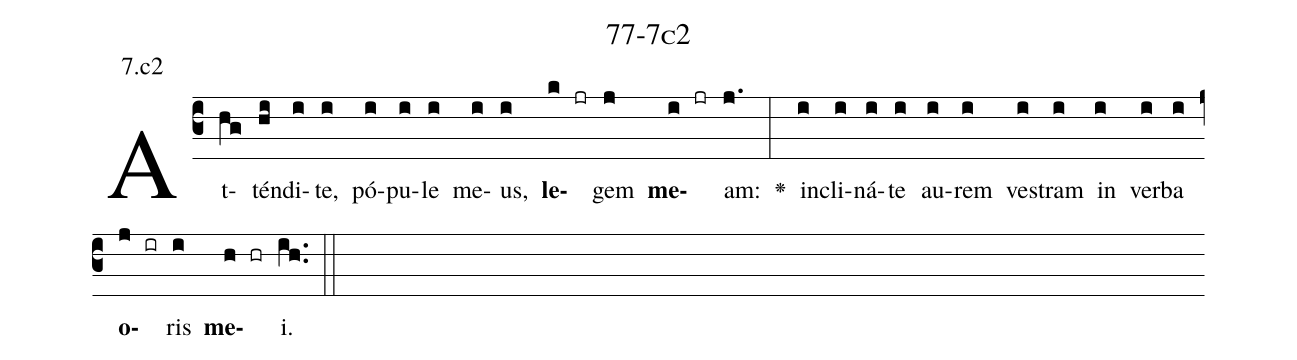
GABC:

name: 77-7c2;
annotation: 7.c2;
%%
(c3)At(hg)tén(hi)di(i)te,(i) pó(i)pu(i)le(i) me(i)us,(i) <b>le</b>(k jr)gem(j) <b>me</b>(i jr)am:(j.) <v>\greheightstar</v>(:) in(i)cli(i)ná(i)te(i) au(i)rem(i) ves(i)tram(i) in(i) ver(i)ba(i) <b>o</b>(j ir)ris(i) <b>me</b>(h hr)i.(ih..) (::)


%E(i) u(i) o(j) u(i) a(h) e.(ih..) (::)
